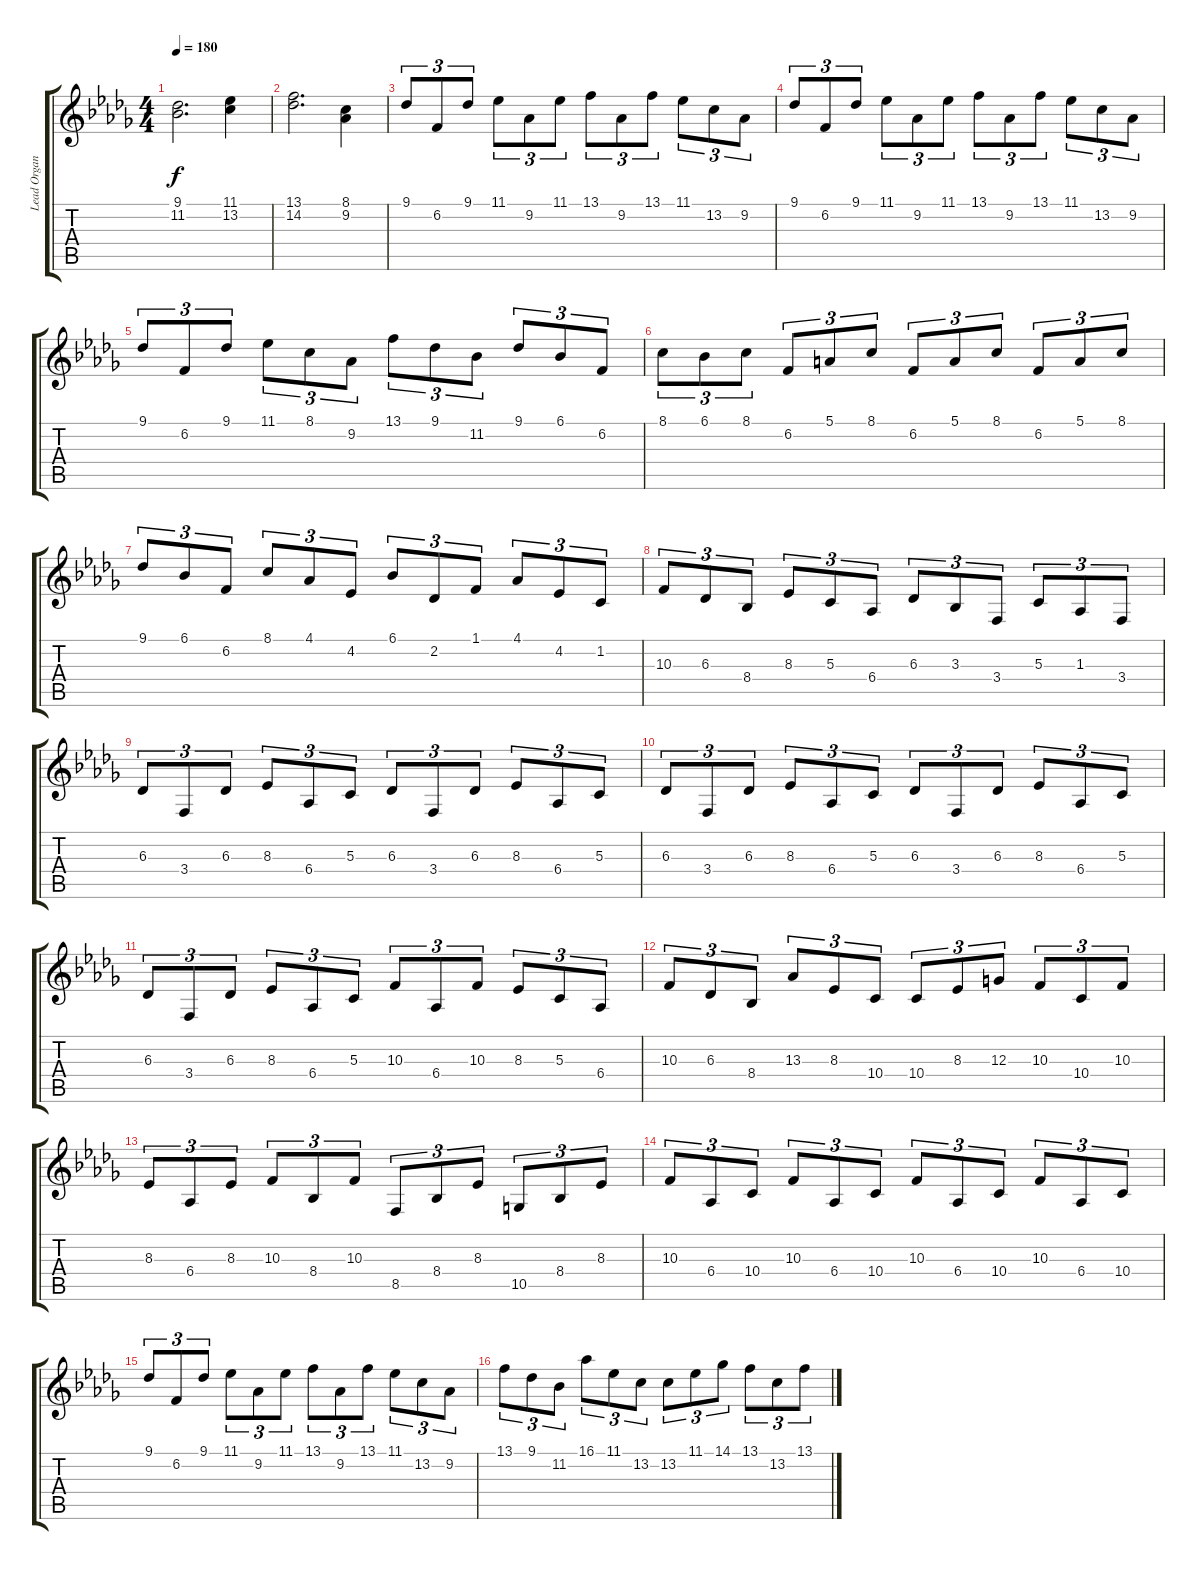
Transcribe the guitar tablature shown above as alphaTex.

\track ("Lead Organ" "Lead Organ") {instrument drawbarorgan}
\staff {score tabs}
\tuning (E4 B3 G3 D3 A2 E2) {hide}
\ts (4 4)
\tempo 180
\clef g2
\ks db
(9.1 11.2).2{d dy f} (11.1 13.2).4 |
(13.1 14.2).2{d} (8.1 9.2).4 |
9.1.8{tu (3 2)} 6.2.8{tu (3 2)} 9.1.8{tu (3 2)} 11.1.8{tu (3 2)} 9.2.8{tu (3 2)} 11.1.8{tu (3 2)} 13.1.8{tu (3 2)} 9.2.8{tu (3 2)} 13.1.8{tu (3 2)} 11.1.8{tu (3 2)} 13.2.8{tu (3 2)} 9.2.8{tu (3 2)} |
9.1.8{tu (3 2)} 6.2.8{tu (3 2)} 9.1.8{tu (3 2)} 11.1.8{tu (3 2)} 9.2.8{tu (3 2)} 11.1.8{tu (3 2)} 13.1.8{tu (3 2)} 9.2.8{tu (3 2)} 13.1.8{tu (3 2)} 11.1.8{tu (3 2)} 13.2.8{tu (3 2)} 9.2.8{tu (3 2)} |
9.1.8{tu (3 2)} 6.2.8{tu (3 2)} 9.1.8{tu (3 2)} 11.1.8{tu (3 2)} 8.1.8{tu (3 2)} 9.2.8{tu (3 2)} 13.1.8{tu (3 2)} 9.1.8{tu (3 2)} 11.2.8{tu (3 2)} 9.1.8{tu (3 2)} 6.1.8{tu (3 2)} 6.2.8{tu (3 2)} |
8.1.8{tu (3 2)} 6.1.8{tu (3 2)} 8.1.8{tu (3 2)} 6.2.8{tu (3 2)} 5.1.8{tu (3 2)} 8.1.8{tu (3 2)} 6.2.8{tu (3 2)} 5.1.8{tu (3 2)} 8.1.8{tu (3 2)} 6.2.8{tu (3 2)} 5.1.8{tu (3 2)} 8.1.8{tu (3 2)} |
9.1.8{tu (3 2)} 6.1.8{tu (3 2)} 6.2.8{tu (3 2)} 8.1.8{tu (3 2)} 4.1.8{tu (3 2)} 4.2.8{tu (3 2)} 6.1.8{tu (3 2)} 2.2.8{tu (3 2)} 1.1.8{tu (3 2)} 4.1.8{tu (3 2)} 4.2.8{tu (3 2)} 1.2.8{tu (3 2)} |
10.3.8{tu (3 2)} 6.3.8{tu (3 2)} 8.4.8{tu (3 2)} 8.3.8{tu (3 2)} 5.3.8{tu (3 2)} 6.4.8{tu (3 2)} 6.3.8{tu (3 2)} 3.3.8{tu (3 2)} 3.4.8{tu (3 2)} 5.3.8{tu (3 2)} 1.3.8{tu (3 2)} 3.4.8{tu (3 2)} |
6.3.8{tu (3 2)} 3.4.8{tu (3 2)} 6.3.8{tu (3 2)} 8.3.8{tu (3 2)} 6.4.8{tu (3 2)} 5.3.8{tu (3 2)} 6.3.8{tu (3 2)} 3.4.8{tu (3 2)} 6.3.8{tu (3 2)} 8.3.8{tu (3 2)} 6.4.8{tu (3 2)} 5.3.8{tu (3 2)} |
6.3.8{tu (3 2)} 3.4.8{tu (3 2)} 6.3.8{tu (3 2)} 8.3.8{tu (3 2)} 6.4.8{tu (3 2)} 5.3.8{tu (3 2)} 6.3.8{tu (3 2)} 3.4.8{tu (3 2)} 6.3.8{tu (3 2)} 8.3.8{tu (3 2)} 6.4.8{tu (3 2)} 5.3.8{tu (3 2)} |
6.3.8{tu (3 2)} 3.4.8{tu (3 2)} 6.3.8{tu (3 2)} 8.3.8{tu (3 2)} 6.4.8{tu (3 2)} 5.3.8{tu (3 2)} 10.3.8{tu (3 2)} 6.4.8{tu (3 2)} 10.3.8{tu (3 2)} 8.3.8{tu (3 2)} 5.3.8{tu (3 2)} 6.4.8{tu (3 2)} |
10.3.8{tu (3 2)} 6.3.8{tu (3 2)} 8.4.8{tu (3 2)} 13.3.8{tu (3 2)} 8.3.8{tu (3 2)} 10.4.8{tu (3 2)} 10.4.8{tu (3 2)} 8.3.8{tu (3 2)} 12.3.8{tu (3 2)} 10.3.8{tu (3 2)} 10.4.8{tu (3 2)} 10.3.8{tu (3 2)} |
8.3.8{tu (3 2)} 6.4.8{tu (3 2)} 8.3.8{tu (3 2)} 10.3.8{tu (3 2)} 8.4.8{tu (3 2)} 10.3.8{tu (3 2)} 8.5.8{tu (3 2)} 8.4.8{tu (3 2)} 8.3.8{tu (3 2)} 10.5.8{tu (3 2)} 8.4.8{tu (3 2)} 8.3.8{tu (3 2)} |
10.3.8{tu (3 2)} 6.4.8{tu (3 2)} 10.4.8{tu (3 2)} 10.3.8{tu (3 2)} 6.4.8{tu (3 2)} 10.4.8{tu (3 2)} 10.3.8{tu (3 2)} 6.4.8{tu (3 2)} 10.4.8{tu (3 2)} 10.3.8{tu (3 2)} 6.4.8{tu (3 2)} 10.4.8{tu (3 2)} |
9.1.8{tu (3 2)} 6.2.8{tu (3 2)} 9.1.8{tu (3 2)} 11.1.8{tu (3 2)} 9.2.8{tu (3 2)} 11.1.8{tu (3 2)} 13.1.8{tu (3 2)} 9.2.8{tu (3 2)} 13.1.8{tu (3 2)} 11.1.8{tu (3 2)} 13.2.8{tu (3 2)} 9.2.8{tu (3 2)} |
13.1.8{tu (3 2)} 9.1.8{tu (3 2)} 11.2.8{tu (3 2)} 16.1.8{tu (3 2)} 11.1.8{tu (3 2)} 13.2.8{tu (3 2)} 13.2.8{tu (3 2)} 11.1.8{tu (3 2)} 14.1.8{tu (3 2)} 13.1.8{tu (3 2)} 13.2.8{tu (3 2)} 13.1.8{tu (3 2)}
